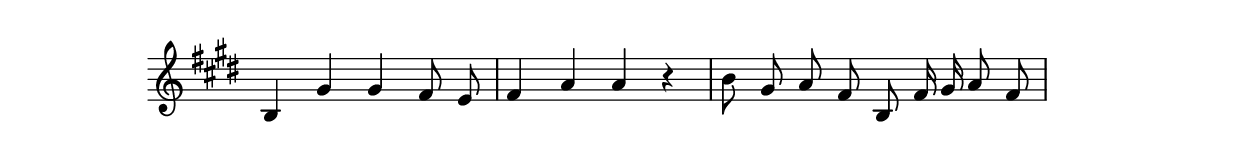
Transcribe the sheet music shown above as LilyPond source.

#(ly:set-option 'midi-extension "mid")
\version "2.12.3"
\include "english.ly"
\header{
title = ""
composer = ""
}
%{
Key: E
Mode: Major

| P G G RS | R m m - | PG mR P-RG mR |
  .                          .

%}
melody = {
\once \override Staff.TimeSignature #'stencil = ##f
\clef treble
\key c \major
\autoBeamOn
\cadenzaOn


 \bar "|"  g4 e'4 e'4 d'8 c'8 \bar "|"  d'4 f'4 f'4 r4 \bar "|"  g'8 e'8 f'8 d'8 g8 d'16 e'16 f'8 d'8 \bar "|" 

}


text = \lyricmode {

}

\score{
\transpose c' e'
<<
\new Voice = "one" {
\melody
}
\new Lyrics \lyricsto "one" \text
>>
\layout {
\context {
\Score
\remove "Bar_number_engraver"
}
}
\midi {
\context {
\Score
tempoWholesPerMinute = #(ly:make-moment 200 4)
}
}
}